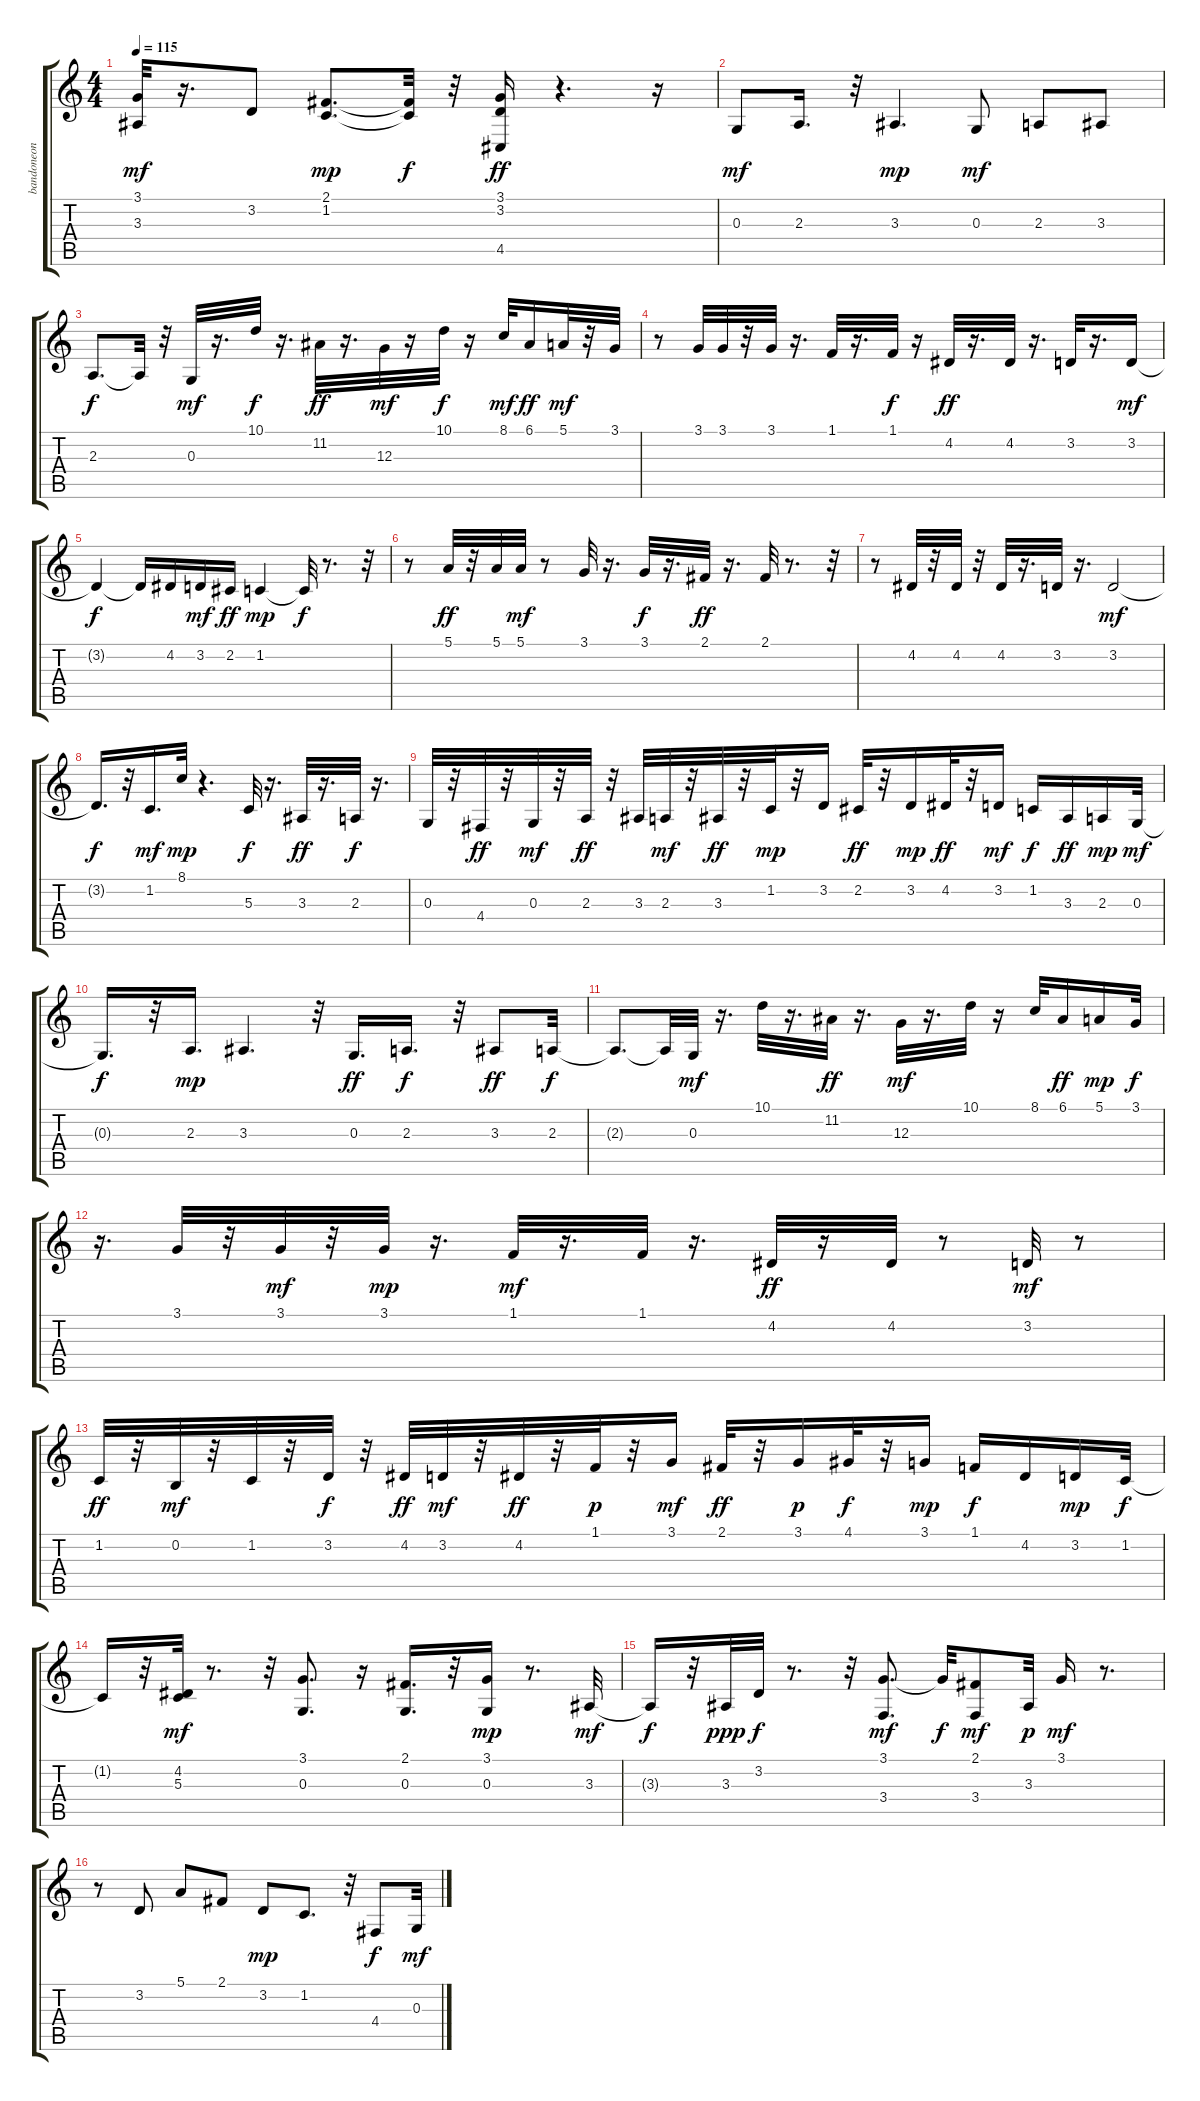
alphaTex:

\track ("bandoneon" "bandoneon") {instrument accordion}
\staff {score tabs}
\tuning (E4 B3 G3 D3 A2 E2) {hide}
\ts (4 4)
\tempo 115
\clef g2
\ks c
(3.1 3.3).32{dy mf} r.16{d} 3.2.8 (2.1 1.2).8{d dy mp} (2.1{t} 1.2{t}).32{dy f} r.32 (3.1 3.2 4.5).16{dy ff} r.4{d} r.16 |
0.3.8{dy mf} 2.3.16{d} r.32 3.3.4{d dy mp} 0.3.8{dy mf} 2.3.8 3.3.8 |
2.3.8{d dy f} 2.3{t}.32 r.32 0.3.32{dy mf} r.16{d} 10.1.32{dy f} r.16{d} 11.2.32{dy ff} r.16{d} 12.3.32{dy mf} r.16 10.1.32{dy f} r.16 8.1.32{dy mf} 6.1.16{dy ff} 5.1.32{dy mf} r.32 3.1.32 |
r.8 3.1.32 3.1.32 r.32 3.1.32 r.16{d} 1.1.32 r.16{d} 1.1.32{dy f} r.16 4.2.32{dy ff} r.16{d} 4.2.32 r.16{d} 3.2.32 r.16{d} 3.2.16{dy mf} |
3.2{t}.4{dy f} 3.2{t}.16 4.2.16 3.2.16{dy mf} 2.2.16{dy ff} 1.2.4{dy mp} 1.2{t}.32{dy f} r.8{d} r.32 |
r.8 5.1.32{dy ff} r.32 5.1.32 5.1.32{dy mf} r.8 3.1.32 r.16{d} 3.1.32{dy f} r.16{d} 2.1.32{dy ff} r.16{d} 2.1.32 r.8{d} r.32 |
r.8 4.2.32 r.32 4.2.32 r.32 4.2.32 r.16{d} 3.2.32 r.16{d} 3.2.2{dy mf} |
3.2{t}.16{d dy f} r.32 1.2.16{d dy mf} 8.1.32{dy mp} r.4{d} 5.3.32{dy f} r.16{d} 3.3.32{dy ff} r.16{d} 2.3.32{dy f} r.16{d} |
0.3.32 r.32 4.4.32{dy ff} r.32 0.3.32{dy mf} r.32 2.3.32{dy ff} r.32 3.3.32 2.3.32{dy mf} r.32 3.3.32{dy ff} r.32 1.2.32{dy mp} r.32 3.2.16 2.2.32{dy ff} r.32 3.2.16{dy mp} 4.2.32{dy ff} r.32 3.2.16{dy mf} 1.2.16{dy f} 3.3.16{dy ff} 2.3.16{dy mp} 0.3.32{dy mf} |
0.3{t}.16{d dy f} r.32 2.3.16{d dy mp} 3.3.4{d} r.32 0.3.16{d dy ff} 2.3.16{d dy f} r.32 3.3.8{dy ff} 2.3.32{dy f} |
2.3{t}.8{d} 2.3{t}.32 0.3.32{dy mf} r.16{d} 10.1.32 r.16{d} 11.2.32{dy ff} r.16{d} 12.3.32{dy mf} r.16{d} 10.1.32 r.16 8.1.32 6.1.16{dy ff} 5.1.16{dy mp} 3.1.32{dy f} |
r.16{d} 3.1.32 r.32 3.1.32{dy mf} r.32 3.1.32{dy mp} r.16{d} 1.1.32{dy mf} r.16{d} 1.1.32 r.16{d} 4.2.32{dy ff} r.16 4.2.32 r.8 3.2.32{dy mf} r.8 |
1.2.32{dy ff} r.32 0.2.32{dy mf} r.32 1.2.32 r.32 3.2.32{dy f} r.32 4.2.32{dy ff} 3.2.32{dy mf} r.32 4.2.32{dy ff} r.32 1.1.32{dy p} r.32 3.1.16{dy mf} 2.1.32{dy ff} r.32 3.1.16{dy p} 4.1.32{dy f} r.32 3.1.16{dy mp} 1.1.16{dy f} 4.2.16 3.2.16{dy mp} 1.2.32{dy f} |
1.2{t}.16 r.32 (4.2 5.3).32{dy mf} r.8{d} r.32 (3.1 0.3).8{d} r.16 (2.1 0.3).16{d} r.32 (3.1 0.3).16{dy mp} r.8{d} 3.3.32{dy mf} |
3.3{t}.16{dy f} r.32 3.3.32{dy ppp} 3.2.32{dy f} r.8{d} r.32 (3.1 3.4).8{d dy mf} 3.1{t}.32{dy f} (2.1 3.4).8{dy mf} 3.3.32{dy p} 3.1.16{dy mf} r.8{d} |
r.8 3.2.8 5.1.8 2.1.8 3.2.8{dy mp} 1.2.8{d} r.32 4.4.8{dy f} 0.3.32{dy mf}
